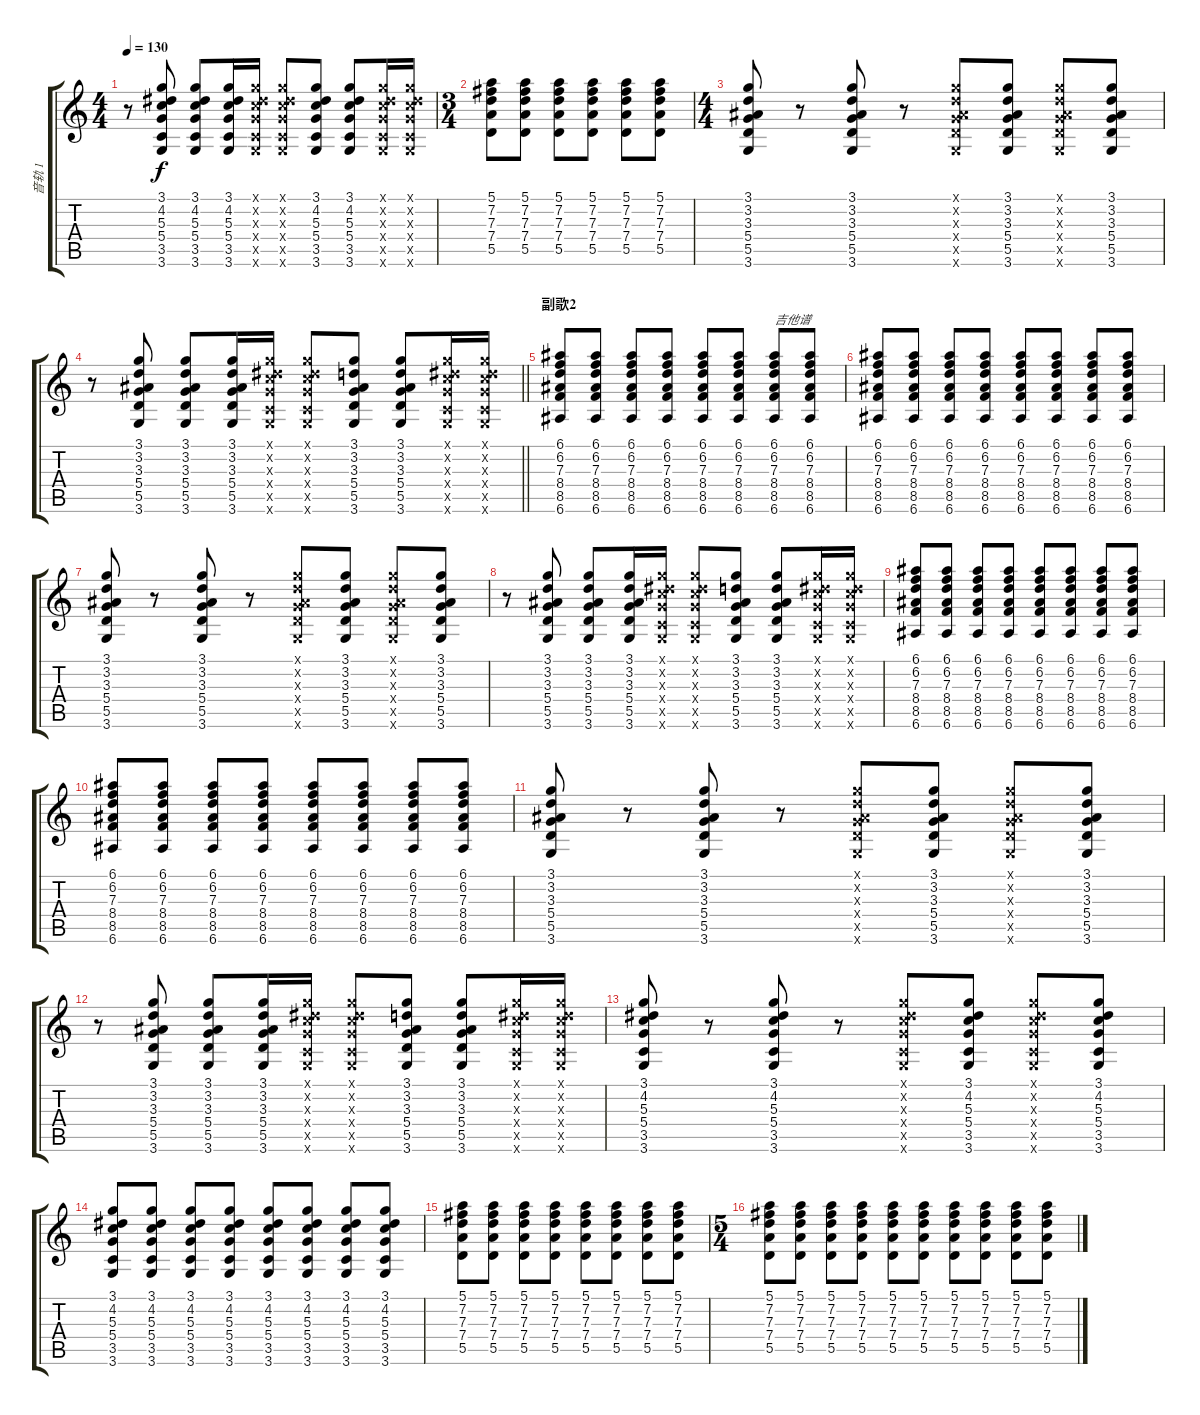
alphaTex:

\track ("音轨 1" "音轨 1") {instrument electricguitarclean}
\staff {score tabs}
\tuning (E4 B3 G3 D3 A2 E2) {hide}
\ts (4 4)
\tempo 130
\clef g2
\ks c
r.8{dy f} (3.1 4.2 5.3 5.4 3.5 3.6).8 (3.1 4.2 5.3 5.4 3.5 3.6).8 (3.1 4.2 5.3 5.4 3.5 3.6).16 (3.1{x} 4.2{x} 5.3{x} 5.4{x} 3.5{x} 3.6{x}).16 (3.1{x} 4.2{x} 5.3{x} 5.4{x} 3.5{x} 3.6{x}).8 (3.1 4.2 5.3 5.4 3.5 3.6).8 (3.1 4.2 5.3 5.4 3.5 3.6).8 (3.1{x} 4.2{x} 5.3{x} 5.4{x} 3.5{x} 3.6{x}).16 (3.1{x} 4.2{x} 5.3{x} 5.4{x} 3.5{x} 3.6{x}).16 |
\ts (3 4)
(5.1 7.2 7.3 7.4 5.5).8 (5.1 7.2 7.3 7.4 5.5).8 (5.1 7.2 7.3 7.4 5.5).8 (5.1 7.2 7.3 7.4 5.5).8 (5.1 7.2 7.3 7.4 5.5).8 (5.1 7.2 7.3 7.4 5.5).8 |
\ts (4 4)
(3.1 3.2 3.3 5.4 5.5 3.6).8 r.8 (3.1 3.2 3.3 5.4 5.5 3.6).8 r.8 (3.1{x} 3.2{x} 3.3{x} 5.4{x} 5.5{x} 3.6{x}).8 (3.1 3.2 3.3 5.4 5.5 3.6).8 (3.1{x} 3.2{x} 3.3{x} 5.4{x} 5.5{x} 3.6{x}).8 (3.1 3.2 3.3 5.4 5.5 3.6).8 |
\barLineRight lightlight
r.8 (3.1 3.2 3.3 5.4 5.5 3.6).8 (3.1 3.2 3.3 5.4 5.5 3.6).8 (3.1 3.2 3.3 5.4 5.5 3.6).16 (3.1{x} 4.2{x} 5.3{x} 5.4{x} 3.5{x} 3.6{x}).16 (3.1{x} 4.2{x} 5.3{x} 5.4{x} 3.5{x} 3.6{x}).8 (3.1 3.2 3.3 5.4 5.5 3.6).8 (3.1 3.2 3.3 5.4 5.5 3.6).8 (3.1{x} 4.2{x} 5.3{x} 5.4{x} 3.5{x} 3.6{x}).16 (3.1{x} 4.2{x} 5.3{x} 5.4{x} 3.5{x} 3.6{x}).16 |
\section ("" "副歌2")
(6.1 6.2 7.3 8.4 8.5 6.6).8 (6.1 6.2 7.3 8.4 8.5 6.6).8 (6.1 6.2 7.3 8.4 8.5 6.6).8 (6.1 6.2 7.3 8.4 8.5 6.6).8 (6.1 6.2 7.3 8.4 8.5 6.6).8 (6.1 6.2 7.3 8.4 8.5 6.6).8 (6.1 6.2 7.3 8.4 8.5 6.6).8{txt "吉他谱"} (6.1 6.2 7.3 8.4 8.5 6.6).8 |
(6.1 6.2 7.3 8.4 8.5 6.6).8 (6.1 6.2 7.3 8.4 8.5 6.6).8 (6.1 6.2 7.3 8.4 8.5 6.6).8 (6.1 6.2 7.3 8.4 8.5 6.6).8 (6.1 6.2 7.3 8.4 8.5 6.6).8 (6.1 6.2 7.3 8.4 8.5 6.6).8 (6.1 6.2 7.3 8.4 8.5 6.6).8 (6.1 6.2 7.3 8.4 8.5 6.6).8 |
(3.1 3.2 3.3 5.4 5.5 3.6).8 r.8 (3.1 3.2 3.3 5.4 5.5 3.6).8 r.8 (3.1{x} 3.2{x} 3.3{x} 5.4{x} 5.5{x} 3.6{x}).8 (3.1 3.2 3.3 5.4 5.5 3.6).8 (3.1{x} 3.2{x} 3.3{x} 5.4{x} 5.5{x} 3.6{x}).8 (3.1 3.2 3.3 5.4 5.5 3.6).8 |
r.8 (3.1 3.2 3.3 5.4 5.5 3.6).8 (3.1 3.2 3.3 5.4 5.5 3.6).8 (3.1 3.2 3.3 5.4 5.5 3.6).16 (3.1{x} 4.2{x} 5.3{x} 5.4{x} 3.5{x} 3.6{x}).16 (3.1{x} 4.2{x} 5.3{x} 5.4{x} 3.5{x} 3.6{x}).8 (3.1 3.2 3.3 5.4 5.5 3.6).8 (3.1 3.2 3.3 5.4 5.5 3.6).8 (3.1{x} 4.2{x} 5.3{x} 5.4{x} 3.5{x} 3.6{x}).16 (3.1{x} 4.2{x} 5.3{x} 5.4{x} 3.5{x} 3.6{x}).16 |
(6.1 6.2 7.3 8.4 8.5 6.6).8 (6.1 6.2 7.3 8.4 8.5 6.6).8 (6.1 6.2 7.3 8.4 8.5 6.6).8 (6.1 6.2 7.3 8.4 8.5 6.6).8 (6.1 6.2 7.3 8.4 8.5 6.6).8 (6.1 6.2 7.3 8.4 8.5 6.6).8 (6.1 6.2 7.3 8.4 8.5 6.6).8 (6.1 6.2 7.3 8.4 8.5 6.6).8 |
(6.1 6.2 7.3 8.4 8.5 6.6).8 (6.1 6.2 7.3 8.4 8.5 6.6).8 (6.1 6.2 7.3 8.4 8.5 6.6).8 (6.1 6.2 7.3 8.4 8.5 6.6).8 (6.1 6.2 7.3 8.4 8.5 6.6).8 (6.1 6.2 7.3 8.4 8.5 6.6).8 (6.1 6.2 7.3 8.4 8.5 6.6).8 (6.1 6.2 7.3 8.4 8.5 6.6).8 |
(3.1 3.2 3.3 5.4 5.5 3.6).8 r.8 (3.1 3.2 3.3 5.4 5.5 3.6).8 r.8 (3.1{x} 3.2{x} 3.3{x} 5.4{x} 5.5{x} 3.6{x}).8 (3.1 3.2 3.3 5.4 5.5 3.6).8 (3.1{x} 3.2{x} 3.3{x} 5.4{x} 5.5{x} 3.6{x}).8 (3.1 3.2 3.3 5.4 5.5 3.6).8 |
r.8 (3.1 3.2 3.3 5.4 5.5 3.6).8 (3.1 3.2 3.3 5.4 5.5 3.6).8 (3.1 3.2 3.3 5.4 5.5 3.6).16 (3.1{x} 4.2{x} 5.3{x} 5.4{x} 3.5{x} 3.6{x}).16 (3.1{x} 4.2{x} 5.3{x} 5.4{x} 3.5{x} 3.6{x}).8 (3.1 3.2 3.3 5.4 5.5 3.6).8 (3.1 3.2 3.3 5.4 5.5 3.6).8 (3.1{x} 4.2{x} 5.3{x} 5.4{x} 3.5{x} 3.6{x}).16 (3.1{x} 4.2{x} 5.3{x} 5.4{x} 3.5{x} 3.6{x}).16 |
(3.1 4.2 5.3 5.4 3.5 3.6).8 r.8 (3.1 4.2 5.3 5.4 3.5 3.6).8 r.8 (3.1{x} 4.2{x} 5.3{x} 5.4{x} 3.5{x} 3.6{x}).8 (3.1 4.2 5.3 5.4 3.5 3.6).8 (3.1{x} 4.2{x} 5.3{x} 5.4{x} 3.5{x} 3.6{x}).8 (3.1 4.2 5.3 5.4 3.5 3.6).8 |
(3.1 4.2 5.3 5.4 3.5 3.6).8 (3.1 4.2 5.3 5.4 3.5 3.6).8 (3.1 4.2 5.3 5.4 3.5 3.6).8 (3.1 4.2 5.3 5.4 3.5 3.6).8 (3.1 4.2 5.3 5.4 3.5 3.6).8 (3.1 4.2 5.3 5.4 3.5 3.6).8 (3.1 4.2 5.3 5.4 3.5 3.6).8 (3.1 4.2 5.3 5.4 3.5 3.6).8 |
(5.1 7.2 7.3 7.4 5.5).8 (5.1 7.2 7.3 7.4 5.5).8 (5.1 7.2 7.3 7.4 5.5).8 (5.1 7.2 7.3 7.4 5.5).8 (5.1 7.2 7.3 7.4 5.5).8 (5.1 7.2 7.3 7.4 5.5).8 (5.1 7.2 7.3 7.4 5.5).8 (5.1 7.2 7.3 7.4 5.5).8 |
\ts (5 4)
(5.1 7.2 7.3 7.4 5.5).8 (5.1 7.2 7.3 7.4 5.5).8 (5.1 7.2 7.3 7.4 5.5).8 (5.1 7.2 7.3 7.4 5.5).8 (5.1 7.2 7.3 7.4 5.5).8 (5.1 7.2 7.3 7.4 5.5).8 (5.1 7.2 7.3 7.4 5.5).8 (5.1 7.2 7.3 7.4 5.5).8 (5.1 7.2 7.3 7.4 5.5).8 (5.1 7.2 7.3 7.4 5.5).8
